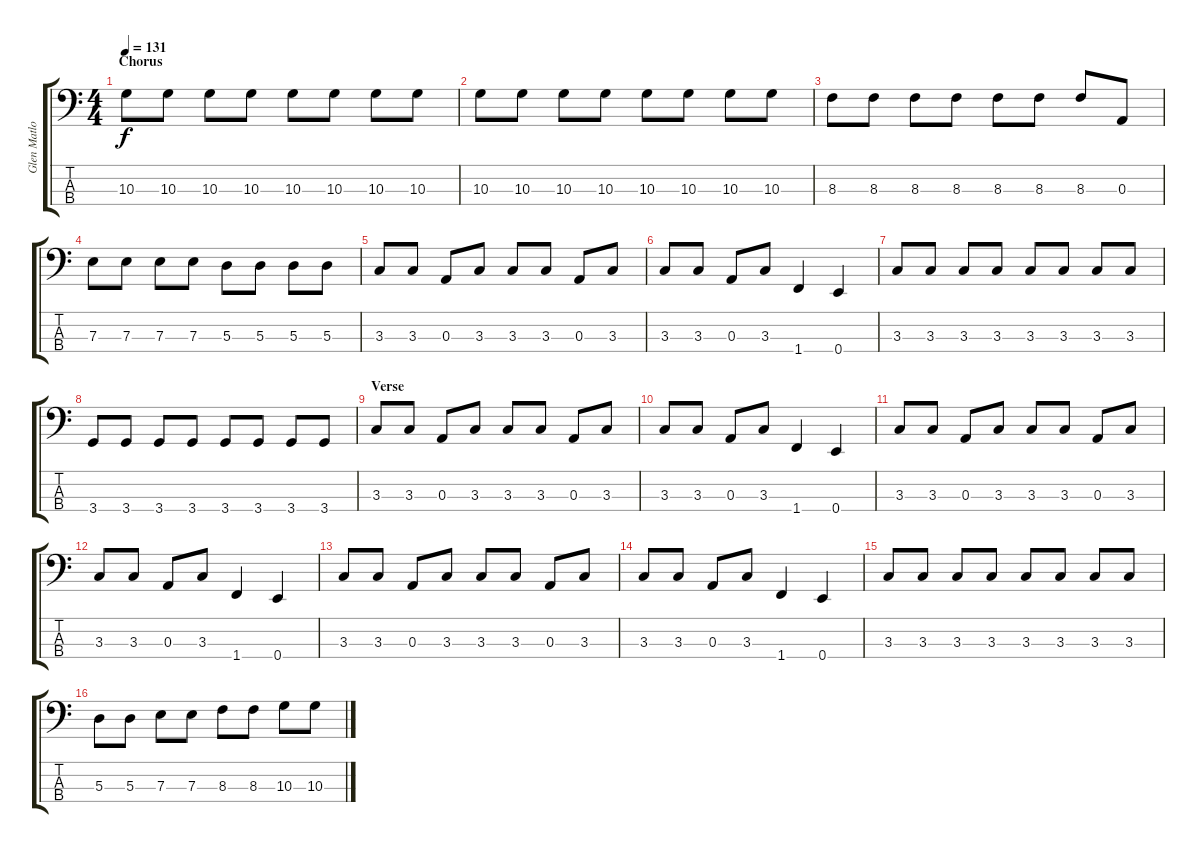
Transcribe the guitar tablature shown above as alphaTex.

\track ("Glen Matlock" "Glen Matlo") {instrument electricbasspick}
\staff {score tabs}
\tuning (G2 D2 A1 E1) {hide}
\ts (4 4)
\section ("" "Chorus")
\tempo 131
\clef f4
\ks c
10.3.8{dy f} 10.3.8 10.3.8 10.3.8 10.3.8 10.3.8 10.3.8 10.3.8 |
10.3.8 10.3.8 10.3.8 10.3.8 10.3.8 10.3.8 10.3.8 10.3.8 |
8.3.8 8.3.8 8.3.8 8.3.8 8.3.8 8.3.8 8.3.8 0.3.8 |
7.3.8 7.3.8 7.3.8 7.3.8 5.3.8 5.3.8 5.3.8 5.3.8 |
3.3.8 3.3.8 0.3.8 3.3.8 3.3.8 3.3.8 0.3.8 3.3.8 |
3.3.8 3.3.8 0.3.8 3.3.8 1.4.4 0.4.4 |
3.3.8 3.3.8 3.3.8 3.3.8 3.3.8 3.3.8 3.3.8 3.3.8 |
3.4.8 3.4.8 3.4.8 3.4.8 3.4.8 3.4.8 3.4.8 3.4.8 |
\section ("" "Verse")
3.3.8 3.3.8 0.3.8 3.3.8 3.3.8 3.3.8 0.3.8 3.3.8 |
3.3.8 3.3.8 0.3.8 3.3.8 1.4.4 0.4.4 |
3.3.8 3.3.8 0.3.8 3.3.8 3.3.8 3.3.8 0.3.8 3.3.8 |
3.3.8 3.3.8 0.3.8 3.3.8 1.4.4 0.4.4 |
3.3.8 3.3.8 0.3.8 3.3.8 3.3.8 3.3.8 0.3.8 3.3.8 |
3.3.8 3.3.8 0.3.8 3.3.8 1.4.4 0.4.4 |
3.3.8 3.3.8 3.3.8 3.3.8 3.3.8 3.3.8 3.3.8 3.3.8 |
5.3.8 5.3.8 7.3.8 7.3.8 8.3.8 8.3.8 10.3.8 10.3.8
